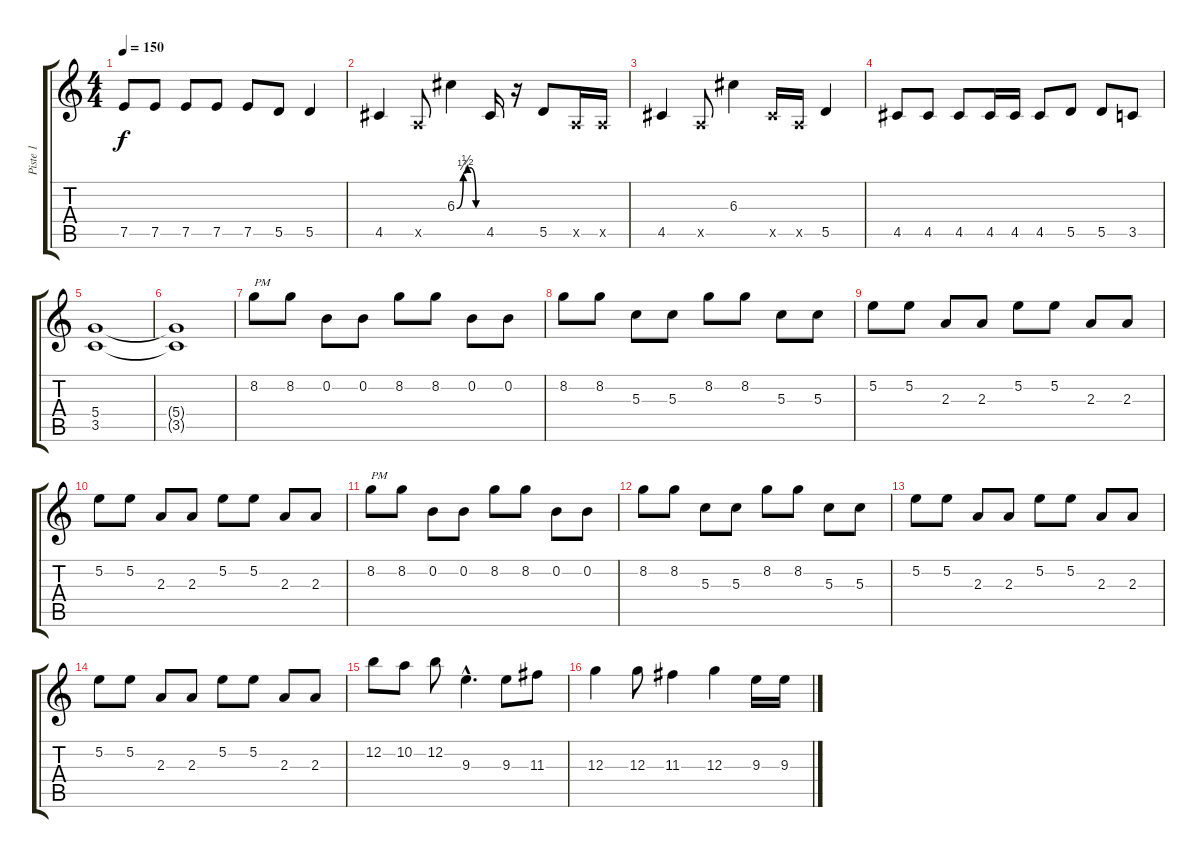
\track ("Piste 1" "Piste 1") {instrument overdrivenguitar}
\staff {score tabs}
\tuning (E4 B3 G3 D3 A2 E2) {hide}
\ts (4 4)
\tempo 150
\clef g2
\ks c
7.5.8{dy f} 7.5.8 7.5.8 7.5.8 7.5.8 5.5.8 5.5.4 |
4.5.4 0.5{x}.8 6.3{be (custom 0 0 15 1 25 2 30 2 45 0 60 0)}.4 4.5.16 r.16 5.5.8 0.5{x}.16 0.5{x}.16 |
4.5.4 0.5{x}.8 6.3.4 4.5{x}.16 0.5{x}.16 5.5.4 |
4.5.8 4.5.8 4.5.8 4.5.16 4.5.16 4.5.8 5.5.8 5.5.8 3.5.8 |
(5.4 3.5).1 |
(5.4{t} 3.5{t}).1 |
8.2.8{txt "PM"} 8.2.8 0.2.8 0.2.8 8.2.8 8.2.8 0.2.8 0.2.8 |
8.2.8 8.2.8 5.3.8 5.3.8 8.2.8 8.2.8 5.3.8 5.3.8 |
5.2.8 5.2.8 2.3.8 2.3.8 5.2.8 5.2.8 2.3.8 2.3.8 |
5.2.8 5.2.8 2.3.8 2.3.8 5.2.8 5.2.8 2.3.8 2.3.8 |
8.2.8{txt "PM"} 8.2.8 0.2.8 0.2.8 8.2.8 8.2.8 0.2.8 0.2.8 |
8.2.8 8.2.8 5.3.8 5.3.8 8.2.8 8.2.8 5.3.8 5.3.8 |
5.2.8 5.2.8 2.3.8 2.3.8 5.2.8 5.2.8 2.3.8 2.3.8 |
5.2.8 5.2.8 2.3.8 2.3.8 5.2.8 5.2.8 2.3.8 2.3.8 |
12.2.8 10.2.8 12.2.8 9.3{hac}.4{d} 9.3.8 11.3.8 |
12.3.4 12.3.8 11.3.4 12.3.4 9.3.16 9.3.16
